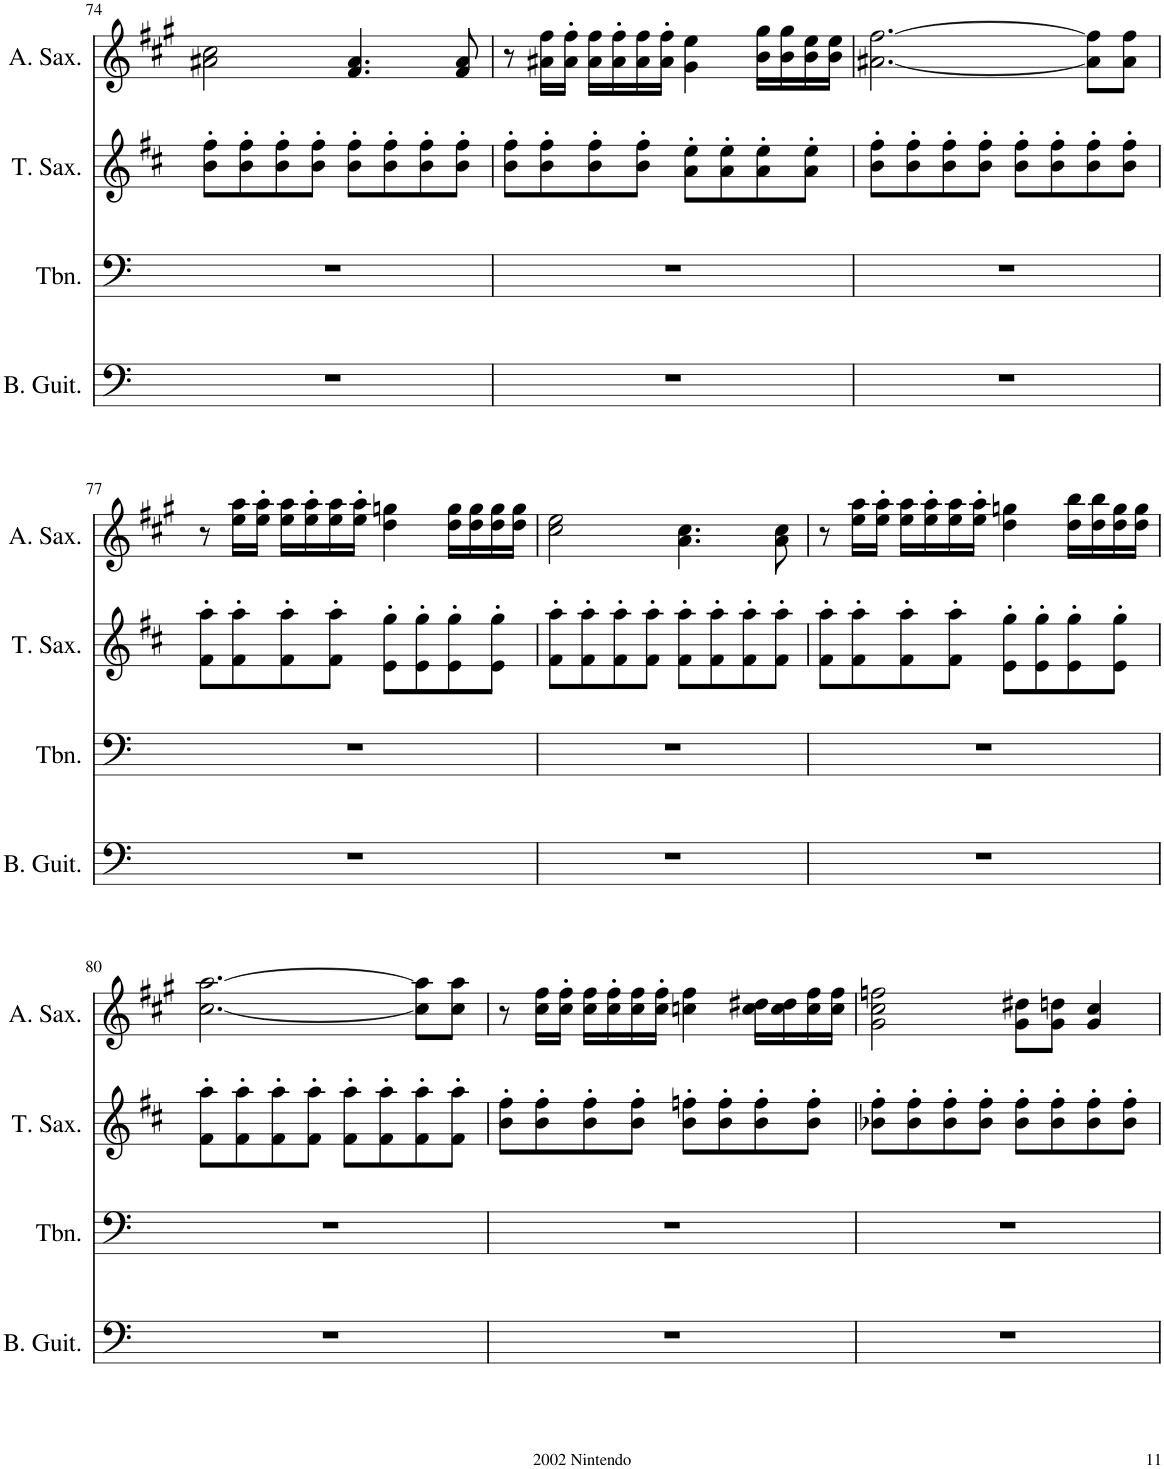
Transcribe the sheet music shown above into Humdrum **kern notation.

**kern	**kern	**kern	**kern
*part4	*part3	*part2	*part1
*staff4	*staff3	*staff2	*staff1
*I"Bass Guitar	*I"Trombone	*I"Tenor Saxophone	*I"Alto Saxophone
*I'B. Guit.	*I'Tbn.	*I'T. Sax.	*I'A. Sax.
!!LO:PB:g=z
*clefF4	*clefF4	*clefG2	*clefG2
*Trd7c12	*	*Trd8c14	*Trd5c9
*k[]	*k[]	*k[f#c#]	*k[f#c#g#]
*M4/4	*M4/4	*M4/4	*M4/4
=74	=74	=74	=74
1r	1r	8b\' 8ff#\'L	2a#X\ 2cc#\
.	.	8b\' 8ff#\'	.
.	.	8b\' 8ff#\'	.
.	.	8b\' 8ff#\'J	.
.	.	8b\' 8ff#\'L	4.f#/ 4.a#/
.	.	8b\' 8ff#\'	.
.	.	8b\' 8ff#\'	.
.	.	8b\' 8ff#\'J	8f#/ 8a#/
=75	=75	=75	=75
1r	1r	8b\' 8ff#\'L	8r
.	.	8b\' 8ff#\'	16a#X\ 16ff#\LL
.	.	.	16a#\' 16ff#\'JJ
.	.	8b\' 8ff#\'	16a#\ 16ff#\LL
.	.	.	16a#\' 16ff#\'
.	.	8b\' 8ff#\'J	16a#\ 16ff#\
.	.	.	16a#\' 16ff#\'JJ
.	.	8a\' 8ee\'L	4g#\ 4ee\
.	.	8a\' 8ee\'	.
.	.	8a\' 8ee\'	16b\ 16gg#\LL
.	.	.	16b\ 16gg#\
.	.	8a\' 8ee\'J	16b\ 16ee\
.	.	.	16b\ 16ee\JJ
=76	=76	=76	=76
1r	1r	8b\' 8ff#\'L	[2.a#X\ [2.ff#\
.	.	8b\' 8ff#\'	.
.	.	8b\' 8ff#\'	.
.	.	8b\' 8ff#\'J	.
.	.	8b\' 8ff#\'L	.
.	.	8b\' 8ff#\'	.
.	.	8b\' 8ff#\'	8a#\] 8ff#\]L
.	.	8b\' 8ff#\'J	8a#\ 8ff#\J
!!LO:LB:g=z
=77	=77	=77	=77
1r	1r	8f#\' 8aa\'L	8r
.	.	8f#\' 8aa\'	16ee\ 16aa\LL
.	.	.	16ee\' 16aa\'JJ
.	.	8f#\' 8aa\'	16ee\ 16aa\LL
.	.	.	16ee\' 16aa\'
.	.	8f#\' 8aa\'J	16ee\ 16aa\
.	.	.	16ee\' 16aa\'JJ
.	.	8e\' 8gg\'L	4dd\ 4ggn\
.	.	8e\' 8gg\'	.
.	.	8e\' 8gg\'	16dd\ 16gg\LL
.	.	.	16dd\ 16gg\
.	.	8e\' 8gg\'J	16dd\ 16gg\
.	.	.	16dd\ 16gg\JJ
=78	=78	=78	=78
1r	1r	8f#\' 8aa\'L	2cc#\ 2ee\
.	.	8f#\' 8aa\'	.
.	.	8f#\' 8aa\'	.
.	.	8f#\' 8aa\'J	.
.	.	8f#\' 8aa\'L	4.a\ 4.cc#\
.	.	8f#\' 8aa\'	.
.	.	8f#\' 8aa\'	.
.	.	8f#\' 8aa\'J	8a\ 8cc#\
=79	=79	=79	=79
1r	1r	8f#\' 8aa\'L	8r
.	.	8f#\' 8aa\'	16ee\ 16aa\LL
.	.	.	16ee\' 16aa\'JJ
.	.	8f#\' 8aa\'	16ee\ 16aa\LL
.	.	.	16ee\' 16aa\'
.	.	8f#\' 8aa\'J	16ee\ 16aa\
.	.	.	16ee\' 16aa\'JJ
.	.	8e\' 8gg\'L	4dd\ 4ggn\
.	.	8e\' 8gg\'	.
.	.	8e\' 8gg\'	16dd\ 16bb\LL
.	.	.	16dd\ 16bb\
.	.	8e\' 8gg\'J	16dd\ 16gg\
.	.	.	16dd\ 16gg\JJ
!!LO:LB:g=z
=80	=80	=80	=80
1r	1r	8f#\' 8aa\'L	[2.cc#\ [2.aa\
.	.	8f#\' 8aa\'	.
.	.	8f#\' 8aa\'	.
.	.	8f#\' 8aa\'J	.
.	.	8f#\' 8aa\'L	.
.	.	8f#\' 8aa\'	.
.	.	8f#\' 8aa\'	8cc#\] 8aa\]L
.	.	8f#\' 8aa\'J	8cc#\ 8aa\J
=81	=81	=81	=81
1r	1r	8b\' 8ff#\'L	8r
.	.	8b\' 8ff#\'	16cc#\ 16ff#\LL
.	.	.	16cc#\' 16ff#\'JJ
.	.	8b\' 8ff#\'	16cc#\ 16ff#\LL
.	.	.	16cc#\' 16ff#\'
.	.	8b\' 8ff#\'J	16cc#\ 16ff#\
.	.	.	16cc#\' 16ff#\'JJ
.	.	8b\' 8ffn\'L	4ccn\ 4ff#\
.	.	8b\' 8ff\'	.
.	.	8b\' 8ff\'	16cc\ 16dd#X\LL
.	.	.	16cc\ 16dd#\
.	.	8b\' 8ff\'J	16cc\ 16ff#\
.	.	.	16cc\ 16ff#\JJ
=82	=82	=82	=82
1r	1r	8b-X\' 8ff#\'L	2g#\ 2cc#\ 2ffn\
.	.	8b-\' 8ff#\'	.
.	.	8b-\' 8ff#\'	.
.	.	8b-\' 8ff#\'J	.
.	.	8b-\' 8ff#\'L	8g#\ 8dd#X\L
.	.	8b-\' 8ff#\'	8g#\ 8ddn\J
.	.	8b-\' 8ff#\'	4g#/ 4cc#/
.	.	8b-\' 8ff#\'J	.
=	=	=	=
*-	*-	*-	*-
